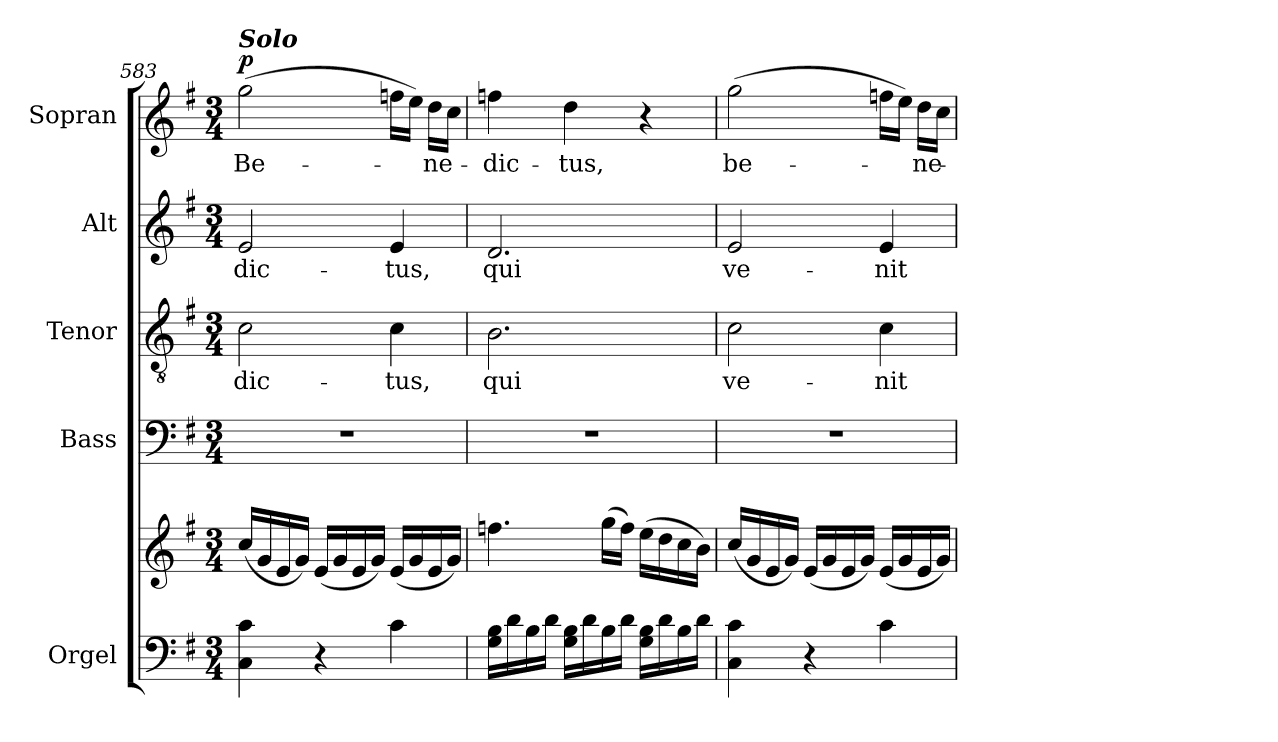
**kern	**kern	**kern	**kern	**text	**kern	**text	**kern	**text	**dynam
*part5	*part5	*part4	*part3	*part3	*part2	*part2	*part1	*part1	*part1
*staff6	*staff5	*staff4	*staff3	*staff3	*staff2	*staff2	*staff1	*staff1	*staff1
*I"Orgel	*	*I"Bass	*I"Tenor	*	*I"Alt	*	*I"Sopran	*	*
*I'Org.	*	*I'B.	*I'T.	*	*I'A.	*	*I'S.	*	*
*clefF4	*clefG2	*clefF4	*clefGv2	*	*clefG2	*	*clefG2	*	*
*k[f#]	*k[f#]	*k[f#]	*k[f#]	*	*k[f#]	*	*k[f#]	*	*
*G:	*G:	*G:	*G:	*	*G:	*	*G:	*	*
*M3/4	*M3/4	*M3/4	*M3/4	*	*M3/4	*	*M3/4	*	*
=583	=583	=583	=583	=583	=583	=583	=583	=583	=583
!	!	!	!	!	!	!	!LO:TX:a:Bi:t=Solo	!	!
!	!	!	!	!LO:LY:b	!	!LO:LY:b	!	!LO:LY:b	!LO:DY:a
4C\ 4c\	(<16cc/LL	2.r	2c\	-dic-	2e/	-dic-	(>2gg\	Be-	p
.	16g/	.	.	.	.	.	.	.	.
.	16e/	.	.	.	.	.	.	.	.
.	16g/JJ)	.	.	.	.	.	.	.	.
4r	(<16e/LL	.	.	.	.	.	.	.	.
.	16g/	.	.	.	.	.	.	.	.
.	16e/	.	.	.	.	.	.	.	.
.	16g/JJ)	.	.	.	.	.	.	.	.
!	!	!	!	!LO:LY:b	!	!LO:LY:b	!	!	!
4c\	(<16e/LL	.	4c\	-tus,	4e/	-tus,	16ffn\LL	.	.
.	16g/	.	.	.	.	.	16ee\JJ)	.	.
!	!	!	!	!	!	!	!	!LO:LY:b	!
.	16e/	.	.	.	.	.	16dd\LL	-ne-	.
.	16g/JJ)	.	.	.	.	.	16cc\JJ	.	.
=584	=584	=584	=584	=584	=584	=584	=584	=584	=584
!	!	!	!	!LO:LY:b	!	!LO:LY:b	!	!LO:LY:b	!
16G\ 16B\LL	4.ffn\	2.r	2.B\	qui	2.d/	qui	4ffn\	-dic-	.
16d\	.	.	.	.	.	.	.	.	.
16B\	.	.	.	.	.	.	.	.	.
16d\JJ	.	.	.	.	.	.	.	.	.
!	!	!	!	!	!	!	!	!LO:LY:b	!
16G\ 16B\LL	.	.	.	.	.	.	4dd\	-tus,	.
16d\	.	.	.	.	.	.	.	.	.
16B\	(>16gg\LL	.	.	.	.	.	.	.	.
16d\JJ	16ff\JJ)	.	.	.	.	.	.	.	.
16G\ 16B\LL	(>16ee\LL	.	.	.	.	.	4r	.	.
16d\	16dd\	.	.	.	.	.	.	.	.
16B\	16cc\	.	.	.	.	.	.	.	.
16d\JJ	16b\JJ)	.	.	.	.	.	.	.	.
=585	=585	=585	=585	=585	=585	=585	=585	=585	=585
!	!	!	!	!LO:LY:b	!	!LO:LY:b	!	!LO:LY:b	!
4C\ 4c\	(<16cc/LL	2.r	2c\	ve-	2e/	ve-	(>2gg\	be-	.
.	16g/	.	.	.	.	.	.	.	.
.	16e/	.	.	.	.	.	.	.	.
.	16g/JJ)	.	.	.	.	.	.	.	.
4r	(<16e/LL	.	.	.	.	.	.	.	.
.	16g/	.	.	.	.	.	.	.	.
.	16e/	.	.	.	.	.	.	.	.
.	16g/JJ)	.	.	.	.	.	.	.	.
!	!	!	!	!LO:LY:b	!	!LO:LY:b	!	!	!
4c\	(<16e/LL	.	4c\	-nit	4e/	-nit	16ffn\LL	.	.
.	16g/	.	.	.	.	.	16ee\JJ)	.	.
!	!	!	!	!	!	!	!	!LO:LY:b	!
.	16e/	.	.	.	.	.	16dd\LL	-ne-	.
.	16g/JJ)	.	.	.	.	.	16cc\JJ	.	.
=	=	=	=	=	=	=	=	=	=
*-	*-	*-	*-	*-	*-	*-	*-	*-	*-
